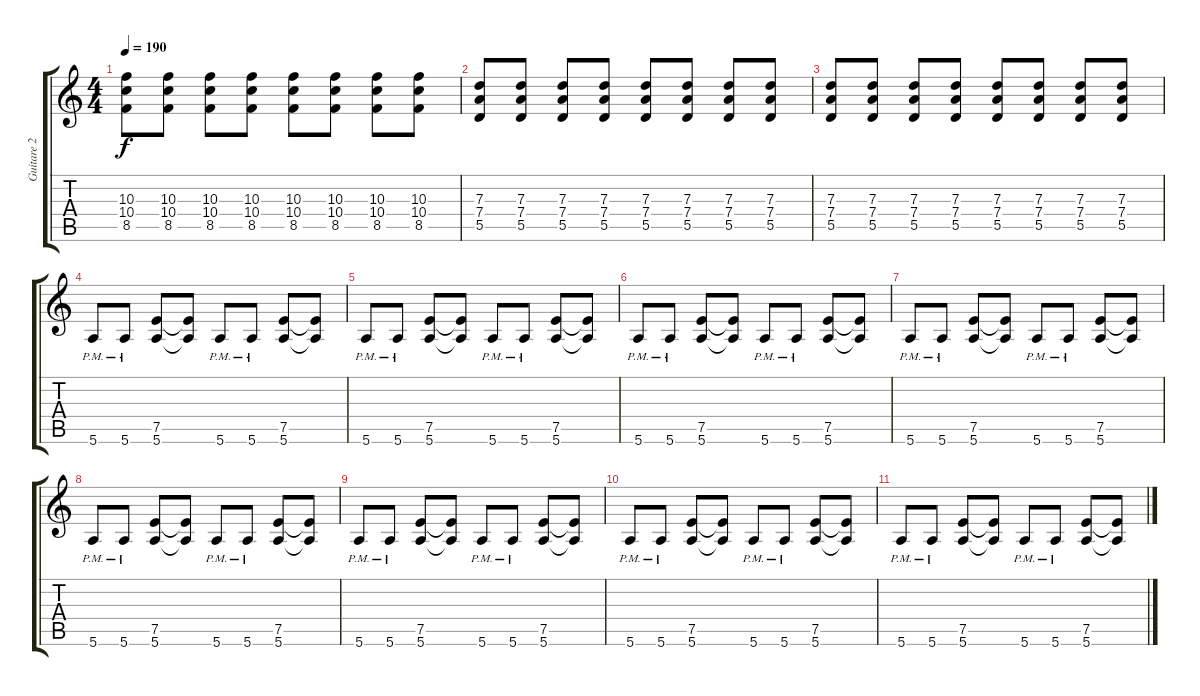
\track ("Guitare 2" "Guitare 2") {instrument distortionguitar}
\staff {score tabs}
\tuning (E4 B3 G3 D3 A2 E2) {hide}
\ts (4 4)
\tempo 190
\clef g2
\ks c
(10.3 10.4 8.5).8{dy f} (10.3 10.4 8.5).8 (10.3 10.4 8.5).8 (10.3 10.4 8.5).8 (10.3 10.4 8.5).8 (10.3 10.4 8.5).8 (10.3 10.4 8.5).8 (10.3 10.4 8.5).8 |
(7.3 7.4 5.5).8 (7.3 7.4 5.5).8 (7.3 7.4 5.5).8 (7.3 7.4 5.5).8 (7.3 7.4 5.5).8 (7.3 7.4 5.5).8 (7.3 7.4 5.5).8 (7.3 7.4 5.5).8 |
(7.3 7.4 5.5).8 (7.3 7.4 5.5).8 (7.3 7.4 5.5).8 (7.3 7.4 5.5).8 (7.3 7.4 5.5).8 (7.3 7.4 5.5).8 (7.3 7.4 5.5).8 (7.3 7.4 5.5).8 |
5.6{pm}.8 5.6{pm}.8 (7.5 5.6).8 (7.5{t} 5.6{t}).8 5.6{pm}.8 5.6{pm}.8 (7.5 5.6).8 (7.5{t} 5.6{t}).8 |
5.6{pm}.8 5.6{pm}.8 (7.5 5.6).8 (7.5{t} 5.6{t}).8 5.6{pm}.8 5.6{pm}.8 (7.5 5.6).8 (7.5{t} 5.6{t}).8 |
5.6{pm}.8 5.6{pm}.8 (7.5 5.6).8 (7.5{t} 5.6{t}).8 5.6{pm}.8 5.6{pm}.8 (7.5 5.6).8 (7.5{t} 5.6{t}).8 |
5.6{pm}.8 5.6{pm}.8 (7.5 5.6).8 (7.5{t} 5.6{t}).8 5.6{pm}.8 5.6{pm}.8 (7.5 5.6).8 (7.5{t} 5.6{t}).8 |
5.6{pm}.8 5.6{pm}.8 (7.5 5.6).8 (7.5{t} 5.6{t}).8 5.6{pm}.8 5.6{pm}.8 (7.5 5.6).8 (7.5{t} 5.6{t}).8 |
5.6{pm}.8 5.6{pm}.8 (7.5 5.6).8 (7.5{t} 5.6{t}).8 5.6{pm}.8 5.6{pm}.8 (7.5 5.6).8 (7.5{t} 5.6{t}).8 |
5.6{pm}.8 5.6{pm}.8 (7.5 5.6).8 (7.5{t} 5.6{t}).8 5.6{pm}.8 5.6{pm}.8 (7.5 5.6).8 (7.5{t} 5.6{t}).8 |
5.6{pm}.8 5.6{pm}.8 (7.5 5.6).8 (7.5{t} 5.6{t}).8 5.6{pm}.8 5.6{pm}.8 (7.5 5.6).8 (7.5{t} 5.6{t}).8
